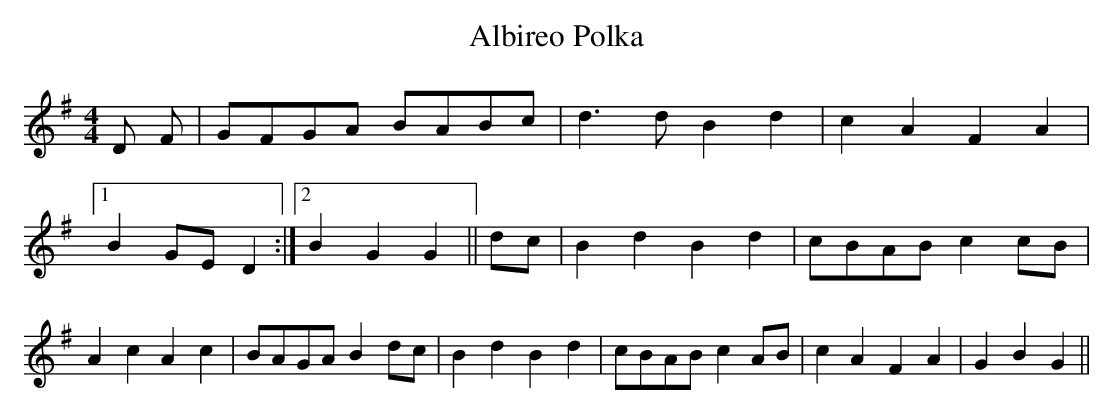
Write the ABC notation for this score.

X:1
T:Albireo Polka
M:4/4
L:1/8
K:Gmaj
D F |\
GFGA BABc |\
d3 d B2 d2 |\
c2 A2 F2 A2 \
|1 B2 GE D2 :|2\
B2 G2 G2 ||\
dc |\
B2 d2 B2 d2 |\
cBAB c2 cB |\
A2 c2 A2 c2 |\
BAGA B2 dc |\
B2 d2 B2 d2 |\
cBAB c2 AB |\
c2 A2 F2 A2 |\
G2 B2 G2 ||
